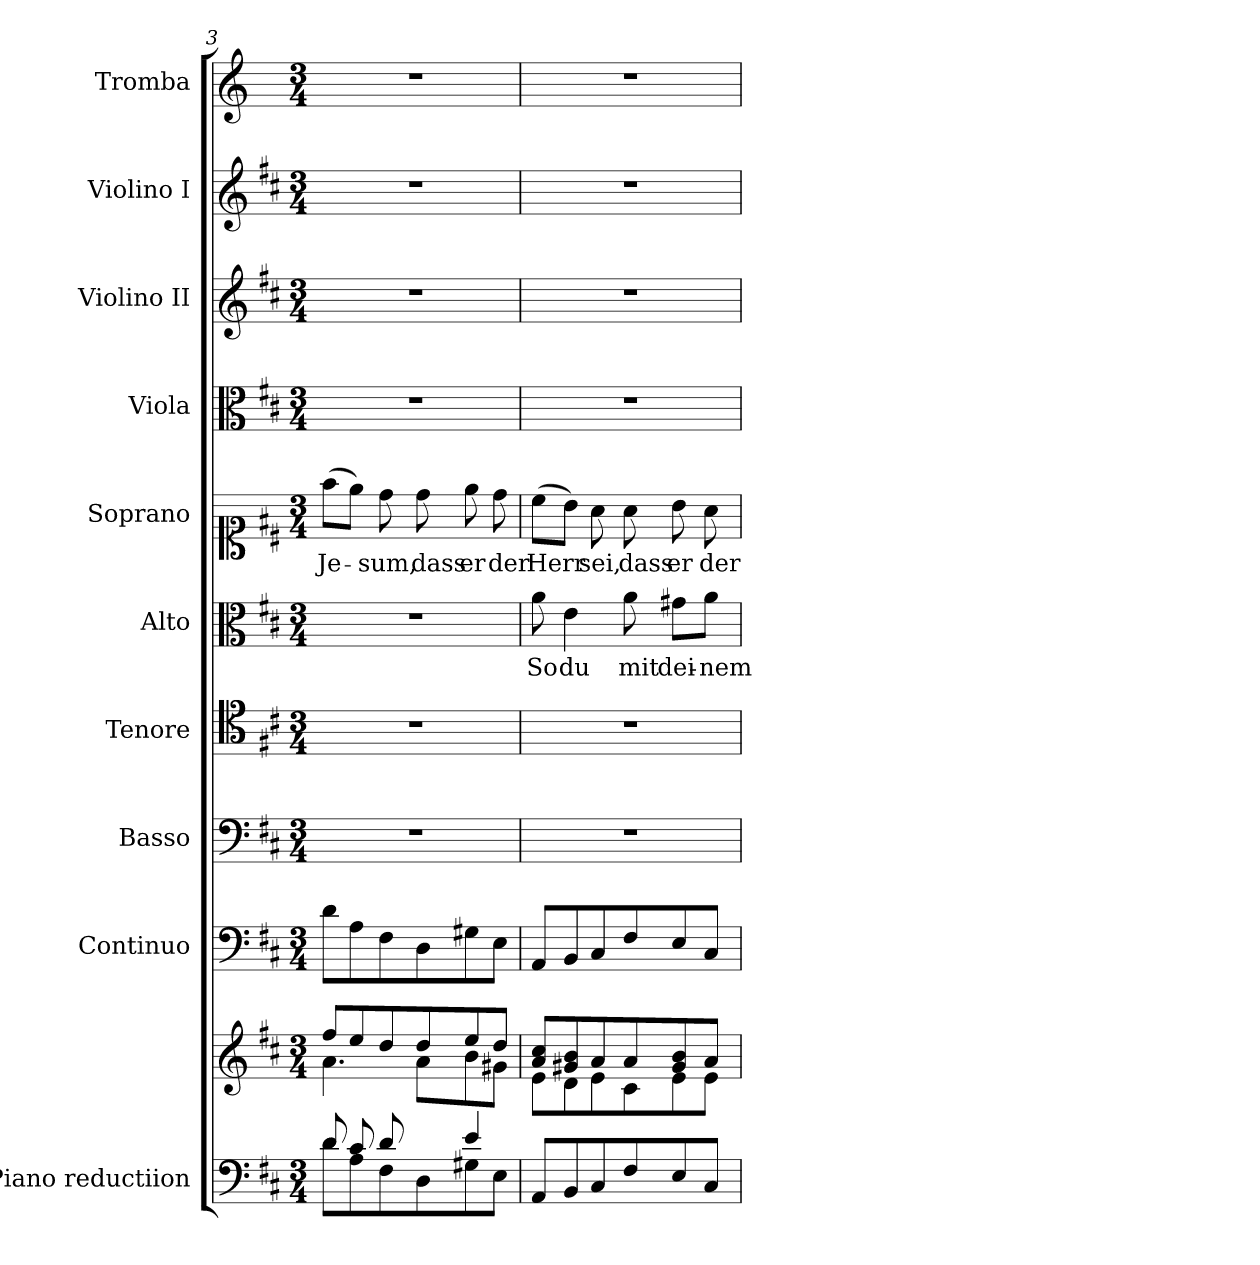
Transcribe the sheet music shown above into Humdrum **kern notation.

**kern	**kern	**kern	**kern	**kern	**kern	**text	**kern	**text	**kern	**kern	**kern	**kern
*part10	*part10	*part9	*part8	*part7	*part6	*part6	*part5	*part5	*part4	*part3	*part2	*part1
*staff11	*staff10	*staff9	*staff8	*staff7	*staff6	*staff6	*staff5	*staff5	*staff4	*staff3	*staff2	*staff1
*I"Piano reductiion	*	*I"Continuo	*I"Basso	*I"Tenore	*I"Alto	*	*I"Soprano	*	*I"Viola	*I"Violino II	*I"Violino I	*I"Tromba
*I'Pno	*	*	*	*	*	*	*	*	*I'Vla	*I'Vln	*I'Vln	*
*clefF4	*clefG2	*clefF4	*clefF4	*clefC4	*clefC3	*	*clefC1	*	*clefC3	*clefG2	*clefG2	*clefG2
*	*	*	*	*	*	*	*	*	*	*	*	*ITrd-1c-2
*k[f#c#]	*k[f#c#]	*k[f#c#]	*k[f#c#]	*k[f#c#]	*k[f#c#]	*	*k[f#c#]	*	*k[f#c#]	*k[f#c#]	*k[f#c#]	*k[f#c#]
*M3/4	*M3/4	*M3/4	*M3/4	*M3/4	*M3/4	*	*M3/4	*	*M3/4	*M3/4	*M3/4	*M3/4
=3	=3	=3	=3	=3	=3	=3	=3	=3	=3	=3	=3	=3
*^	*^	*	*	*	*	*	*	*	*	*	*	*
*	*	*	*^	*	*	*	*	*	*	*	*	*	*	*
!	!	!	!	!	!	!	!	!	!	!	!LO:LY:b	!	!	!	!
8d/L	8d\L	8ff#/L	4.a\	4.ryy	8d\L	2.r	2.r	2.r	.	(8ff#\L	Je-	2.r	2.r	2.r	2.r
8c#/	8A\	8ee/	.	.	8A\	.	.	.	.	8ee\J)	.	.	.	.	.
!	!	!	!	!	!	!	!	!	!	!	!LO:LY:b	!	!	!	!
8d/	8F#\	8dd/	.	.	8F#\	.	.	.	.	8dd\	-sum,	.	.	.	.
!	!	!	!	!	!	!	!	!	!	!	!LO:LY:b	!	!	!	!
8ryy	8D\	8dd/	8a\L	8f#\J	8D\	.	.	.	.	8dd\	dass	.	.	.	.
!	!	!	!	!	!	!	!	!	!	!	!LO:LY:b	!	!	!	!
4e/	8G#X\	8ee/	8b\	4ryy	8G#X\	.	.	.	.	8ee\	er	.	.	.	.
!	!	!	!	!	!	!	!	!	!	!	!LO:LY:b	!	!	!	!
.	8E\J	8dd/J	8g#X\J	.	8E\J	.	.	.	.	8dd\	der	.	.	.	.
*	*	*	*v	*v	*	*	*	*	*	*	*	*	*	*	*
=4	=4	=4	=4	=4	=4	=4	=4	=4	=4	=4	=4	=4	=4	=4
!	!	!	!	!	!	!	!	!LO:LY:b	!	!LO:LY:b	!	!	!	!
*v	*v	*	*	*	*	*	*	*	*	*	*	*	*	*
8AA/L	8a/ 8cc#/L	8e\L	8AA/L	2.r	2.r	8a\	So	(8cc#\L	Herr	2.r	2.r	2.r	2.r
!	!	!	!	!	!	!	!LO:LY:b	!	!	!	!	!	!
8BB/	8g#X/ 8b/	8d\	8BB/	.	.	4e\	du	8b\J)	.	.	.	.	.
!	!	!	!	!	!	!	!	!	!LO:LY:b	!	!	!	!
8C#/	8a/	8e\	8C#/	.	.	.	.	8a\	sei,	.	.	.	.
!	!	!	!	!	!	!	!LO:LY:b	!	!LO:LY:b	!	!	!	!
8F#/	8a/	8c#\	8F#/	.	.	8a\	mit	8a\	dass	.	.	.	.
!	!	!	!	!	!	!	!LO:LY:b	!	!LO:LY:b	!	!	!	!
8E/	8g#/ 8b/	8e\	8E/	.	.	8g#X\L	dei-	8b\	er	.	.	.	.
!	!	!	!	!	!	!	!LO:LY:b	!	!LO:LY:b	!	!	!	!
8C#/J	8a/J	8e\J	8C#/J	.	.	8a\J	-nem	8a\	der	.	.	.	.
*	*v	*v	*	*	*	*	*	*	*	*	*	*	*
=	=	=	=	=	=	=	=	=	=	=	=	=
*-	*-	*-	*-	*-	*-	*-	*-	*-	*-	*-	*-	*-
